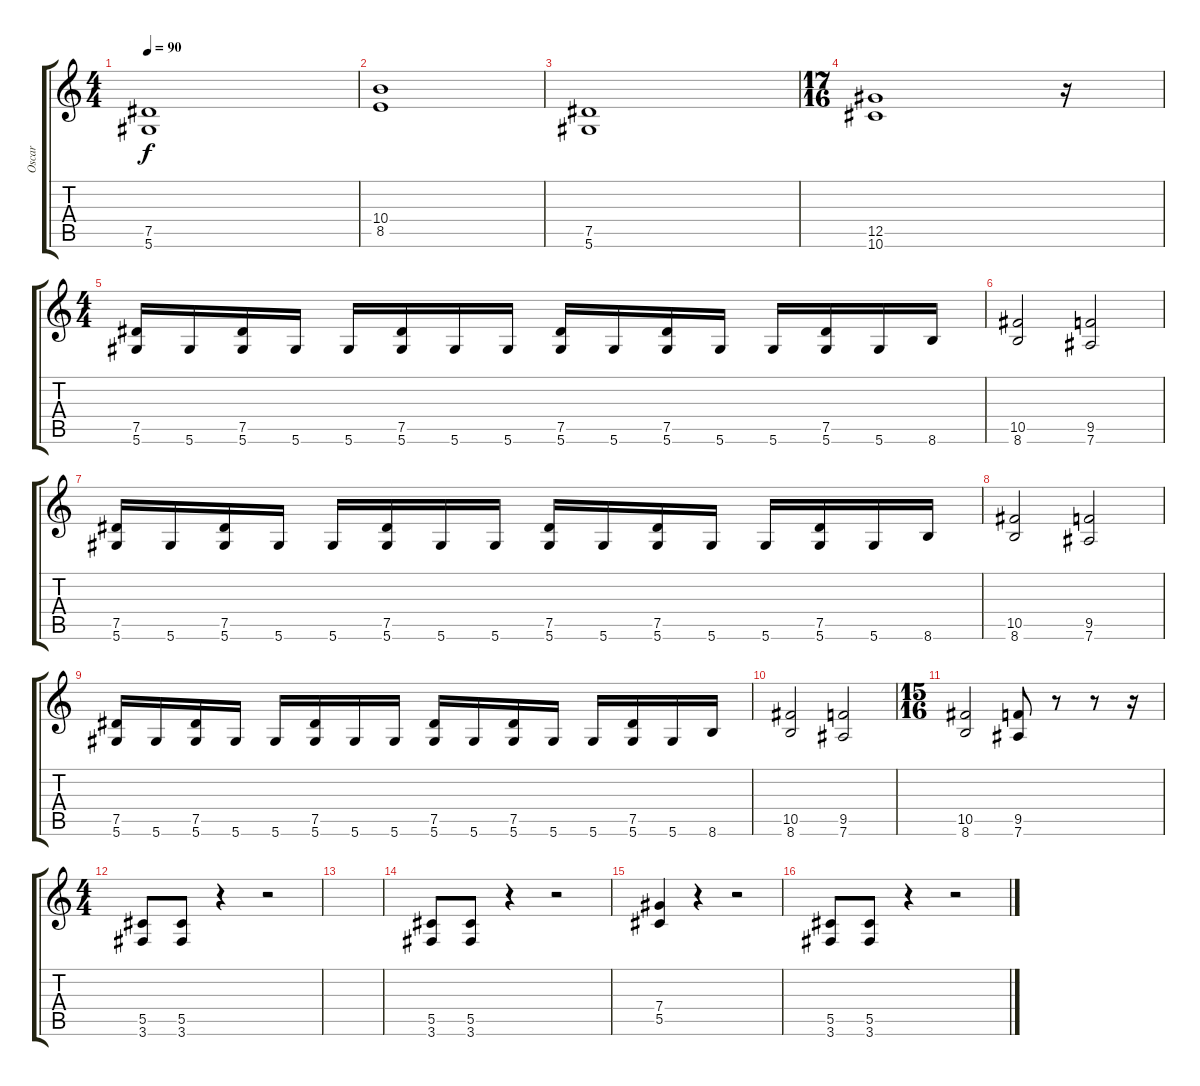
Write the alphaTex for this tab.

\track ("Oscar" "Oscar") {instrument distortionguitar}
\staff {score tabs}
\tuning (Eb4 Bb3 Gb3 Db3 Ab2 Eb2) {hide}
\ts (4 4)
\tempo 90
\clef g2
\ks c
(7.5 5.6).1{dy f} |
(10.4 8.5).1 |
(7.5 5.6).1 |
\ts (17 16)
(12.5 10.6).1 r.16 |
\ts (4 4)
(7.5 5.6).16 5.6.16 (7.5 5.6).16 5.6.16 5.6.16 (7.5 5.6).16 5.6.16 5.6.16 (7.5 5.6).16 5.6.16 (7.5 5.6).16 5.6.16 5.6.16 (7.5 5.6).16 5.6.16 8.6.16 |
(10.5 8.6).2 (9.5 7.6).2 |
(7.5 5.6).16 5.6.16 (7.5 5.6).16 5.6.16 5.6.16 (7.5 5.6).16 5.6.16 5.6.16 (7.5 5.6).16 5.6.16 (7.5 5.6).16 5.6.16 5.6.16 (7.5 5.6).16 5.6.16 8.6.16 |
(10.5 8.6).2 (9.5 7.6).2 |
(7.5 5.6).16 5.6.16 (7.5 5.6).16 5.6.16 5.6.16 (7.5 5.6).16 5.6.16 5.6.16 (7.5 5.6).16 5.6.16 (7.5 5.6).16 5.6.16 5.6.16 (7.5 5.6).16 5.6.16 8.6.16 |
(10.5 8.6).2 (9.5 7.6).2 |
\ts (15 16)
(10.5 8.6).2 (9.5 7.6).8 r.8 r.8 r.16 |
\ts (4 4)
(5.5 3.6).8 (5.5 3.6).8 r.4 r.2 |
|
(5.5 3.6).8 (5.5 3.6).8 r.4 r.2 |
(7.4 5.5).4 r.4 r.2 |
(5.5 3.6).8 (5.5 3.6).8 r.4 r.2
